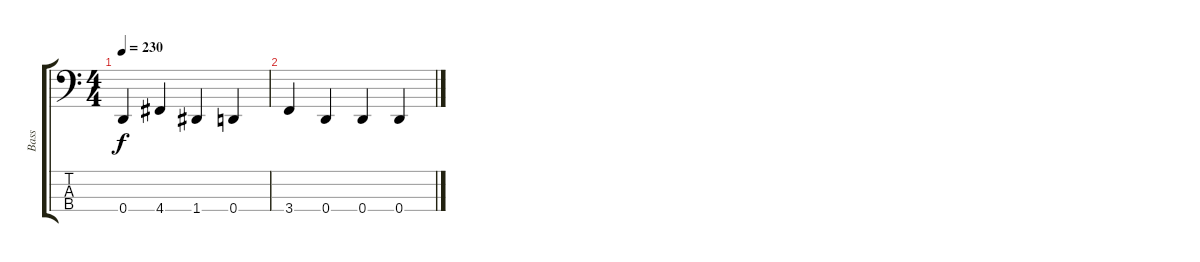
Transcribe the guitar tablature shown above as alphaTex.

\track ("Bass" "Bass") {instrument electricbassfinger}
\staff {score tabs}
\tuning (F2 C2 G1 D1) {hide}
\ts (4 4)
\tempo 230
\clef f4
\ks c
0.4.4{dy f} 4.4.4 1.4.4 0.4.4 |
3.4.4 0.4.4 0.4.4 0.4.4
